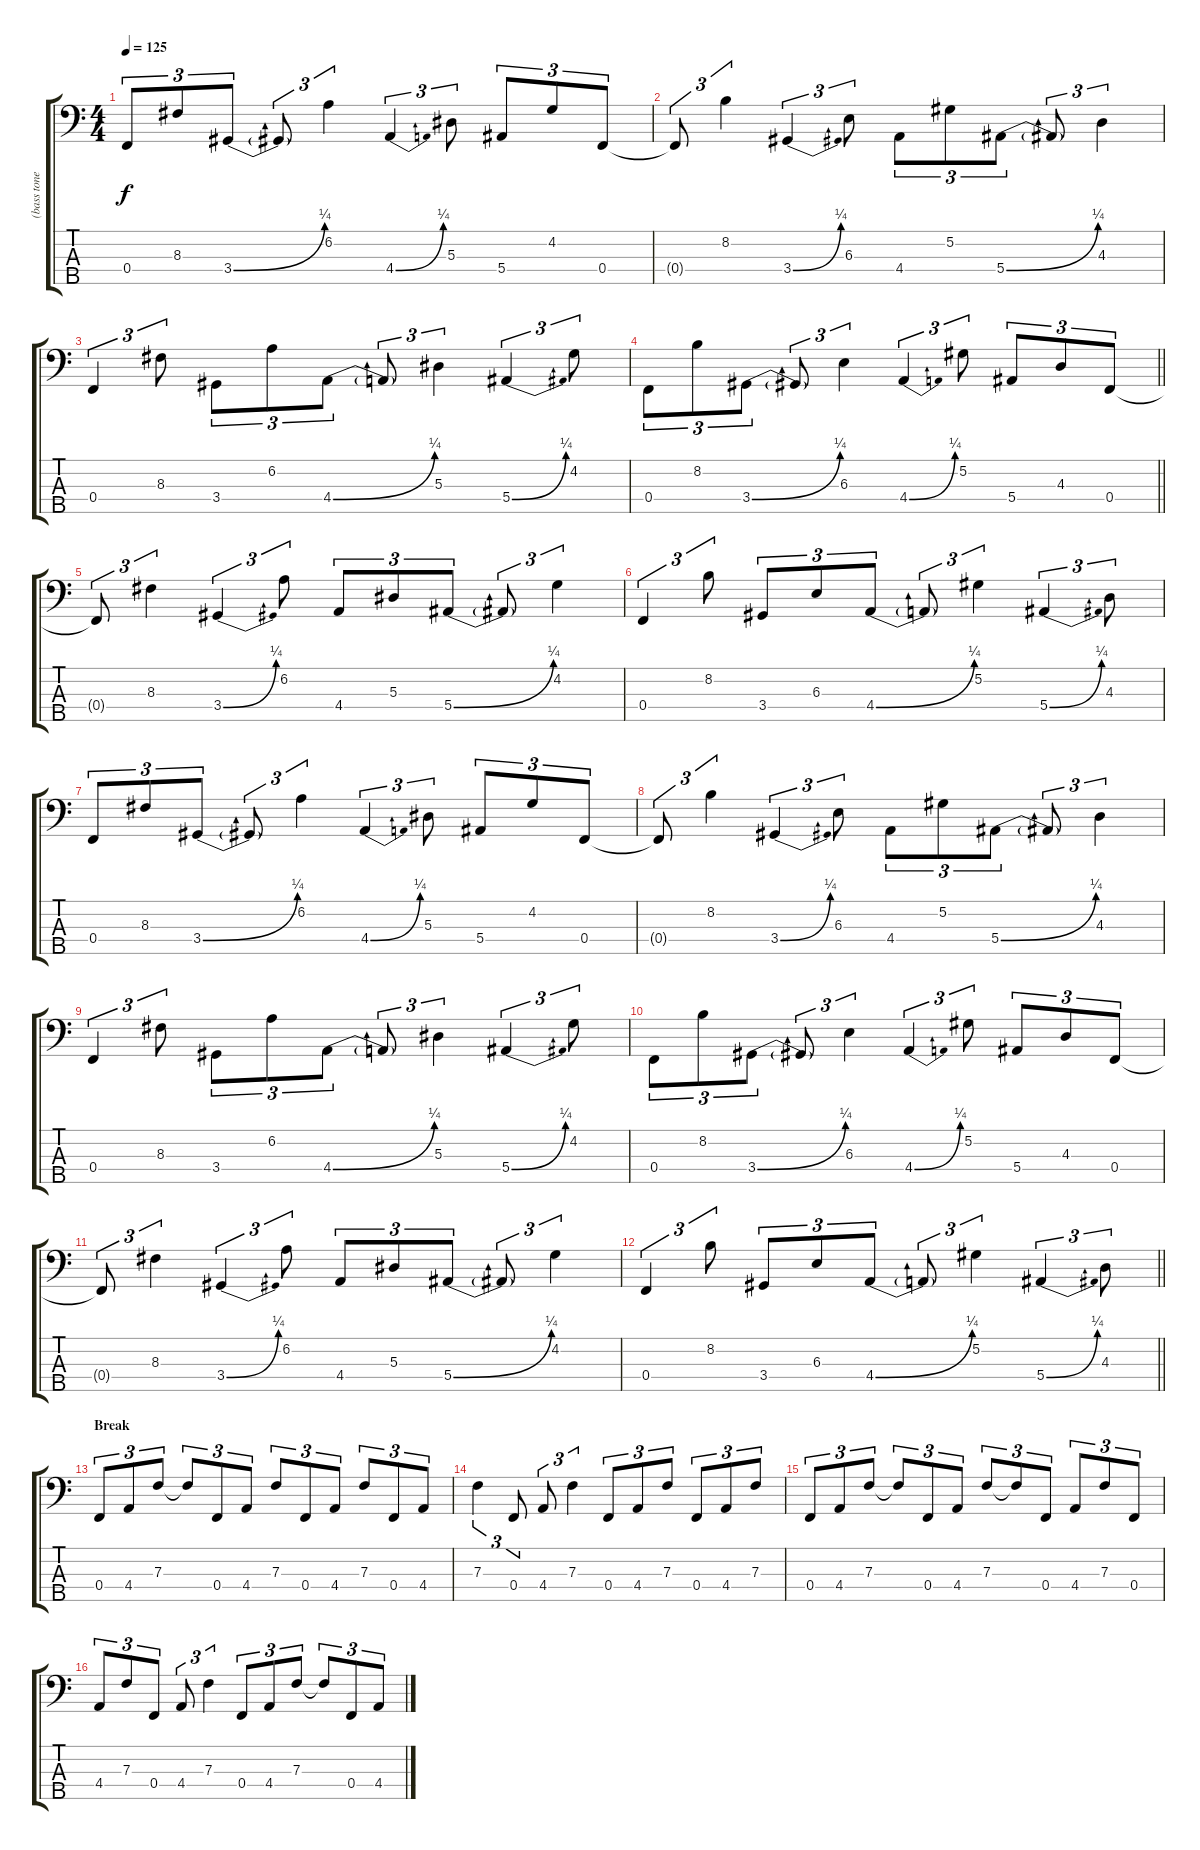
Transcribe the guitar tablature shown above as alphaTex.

\track ("(bass tone)" "(bass tone") {instrument electricbasspick}
\staff {score tabs}
\tuning (Ab2 Eb2 Bb1 F1 C1) {hide}
\ts (4 4)
\tempo 125
\clef f4
\ks c
0.4.8{tu (3 2) dy f} 8.3.8{tu (3 2)} 3.4{be (bend 0 0 60 1)}.8{tu (3 2)} 3.4{t}.8{tu (3 2)} 6.2.4{tu (3 2)} 4.4{be (bend 0 0 60 1)}.4{tu (3 2)} 5.3.8{tu (3 2)} 5.4.8{tu (3 2)} 4.2.8{tu (3 2)} 0.4.8{tu (3 2)} |
0.4{t}.8{tu (3 2)} 8.2.4{tu (3 2)} 3.4{be (bend 0 0 60 1)}.4{tu (3 2)} 6.3.8{tu (3 2)} 4.4.8{tu (3 2)} 5.2.8{tu (3 2)} 5.4{be (bend 0 0 60 1)}.8{tu (3 2)} 5.4{t}.8{tu (3 2)} 4.3.4{tu (3 2)} |
0.4.4{tu (3 2)} 8.3.8{tu (3 2)} 3.4.8{tu (3 2)} 6.2.8{tu (3 2)} 4.4{be (bend 0 0 60 1)}.8{tu (3 2)} 4.4{t}.8{tu (3 2)} 5.3.4{tu (3 2)} 5.4{be (bend 0 0 60 1)}.4{tu (3 2)} 4.2.8{tu (3 2)} |
\barLineRight lightlight
0.4.8{tu (3 2)} 8.2.8{tu (3 2)} 3.4{be (bend 0 0 60 1)}.8{tu (3 2)} 3.4{t}.8{tu (3 2)} 6.3.4{tu (3 2)} 4.4{be (bend 0 0 60 1)}.4{tu (3 2)} 5.2.8{tu (3 2)} 5.4.8{tu (3 2)} 4.3.8{tu (3 2)} 0.4.8{tu (3 2)} |
0.4{t}.8{tu (3 2)} 8.3.4{tu (3 2)} 3.4{be (bend 0 0 60 1)}.4{tu (3 2)} 6.2.8{tu (3 2)} 4.4.8{tu (3 2)} 5.3.8{tu (3 2)} 5.4{be (bend 0 0 60 1)}.8{tu (3 2)} 5.4{t}.8{tu (3 2)} 4.2.4{tu (3 2)} |
0.4.4{tu (3 2)} 8.2.8{tu (3 2)} 3.4.8{tu (3 2)} 6.3.8{tu (3 2)} 4.4{be (bend 0 0 60 1)}.8{tu (3 2)} 4.4{t}.8{tu (3 2)} 5.2.4{tu (3 2)} 5.4{be (bend 0 0 60 1)}.4{tu (3 2)} 4.3.8{tu (3 2)} |
0.4.8{tu (3 2)} 8.3.8{tu (3 2)} 3.4{be (bend 0 0 60 1)}.8{tu (3 2)} 3.4{t}.8{tu (3 2)} 6.2.4{tu (3 2)} 4.4{be (bend 0 0 60 1)}.4{tu (3 2)} 5.3.8{tu (3 2)} 5.4.8{tu (3 2)} 4.2.8{tu (3 2)} 0.4.8{tu (3 2)} |
0.4{t}.8{tu (3 2)} 8.2.4{tu (3 2)} 3.4{be (bend 0 0 60 1)}.4{tu (3 2)} 6.3.8{tu (3 2)} 4.4.8{tu (3 2)} 5.2.8{tu (3 2)} 5.4{be (bend 0 0 60 1)}.8{tu (3 2)} 5.4{t}.8{tu (3 2)} 4.3.4{tu (3 2)} |
0.4.4{tu (3 2)} 8.3.8{tu (3 2)} 3.4.8{tu (3 2)} 6.2.8{tu (3 2)} 4.4{be (bend 0 0 60 1)}.8{tu (3 2)} 4.4{t}.8{tu (3 2)} 5.3.4{tu (3 2)} 5.4{be (bend 0 0 60 1)}.4{tu (3 2)} 4.2.8{tu (3 2)} |
0.4.8{tu (3 2)} 8.2.8{tu (3 2)} 3.4{be (bend 0 0 60 1)}.8{tu (3 2)} 3.4{t}.8{tu (3 2)} 6.3.4{tu (3 2)} 4.4{be (bend 0 0 60 1)}.4{tu (3 2)} 5.2.8{tu (3 2)} 5.4.8{tu (3 2)} 4.3.8{tu (3 2)} 0.4.8{tu (3 2)} |
0.4{t}.8{tu (3 2)} 8.3.4{tu (3 2)} 3.4{be (bend 0 0 60 1)}.4{tu (3 2)} 6.2.8{tu (3 2)} 4.4.8{tu (3 2)} 5.3.8{tu (3 2)} 5.4{be (bend 0 0 60 1)}.8{tu (3 2)} 5.4{t}.8{tu (3 2)} 4.2.4{tu (3 2)} |
\barLineRight lightlight
0.4.4{tu (3 2)} 8.2.8{tu (3 2)} 3.4.8{tu (3 2)} 6.3.8{tu (3 2)} 4.4{be (bend 0 0 60 1)}.8{tu (3 2)} 4.4{t}.8{tu (3 2)} 5.2.4{tu (3 2)} 5.4{be (bend 0 0 60 1)}.4{tu (3 2)} 4.3.8{tu (3 2)} |
\section ("" "Break")
0.4.8{tu (3 2)} 4.4.8{tu (3 2)} 7.3.8{tu (3 2)} 7.3{t}.8{tu (3 2)} 0.4.8{tu (3 2)} 4.4.8{tu (3 2)} 7.3.8{tu (3 2)} 0.4.8{tu (3 2)} 4.4.8{tu (3 2)} 7.3.8{tu (3 2)} 0.4.8{tu (3 2)} 4.4.8{tu (3 2)} |
7.3.4{tu (3 2)} 0.4.8{tu (3 2)} 4.4.8{tu (3 2)} 7.3.4{tu (3 2)} 0.4.8{tu (3 2)} 4.4.8{tu (3 2)} 7.3.8{tu (3 2)} 0.4.8{tu (3 2)} 4.4.8{tu (3 2)} 7.3.8{tu (3 2)} |
0.4.8{tu (3 2)} 4.4.8{tu (3 2)} 7.3.8{tu (3 2)} 7.3{t}.8{tu (3 2)} 0.4.8{tu (3 2)} 4.4.8{tu (3 2)} 7.3.8{tu (3 2)} 7.3{t}.8{tu (3 2)} 0.4.8{tu (3 2)} 4.4.8{tu (3 2)} 7.3.8{tu (3 2)} 0.4.8{tu (3 2)} |
4.4.8{tu (3 2)} 7.3.8{tu (3 2)} 0.4.8{tu (3 2)} 4.4.8{tu (3 2)} 7.3.4{tu (3 2)} 0.4.8{tu (3 2)} 4.4.8{tu (3 2)} 7.3.8{tu (3 2)} 7.3{t}.8{tu (3 2)} 0.4.8{tu (3 2)} 4.4.8{tu (3 2)}
